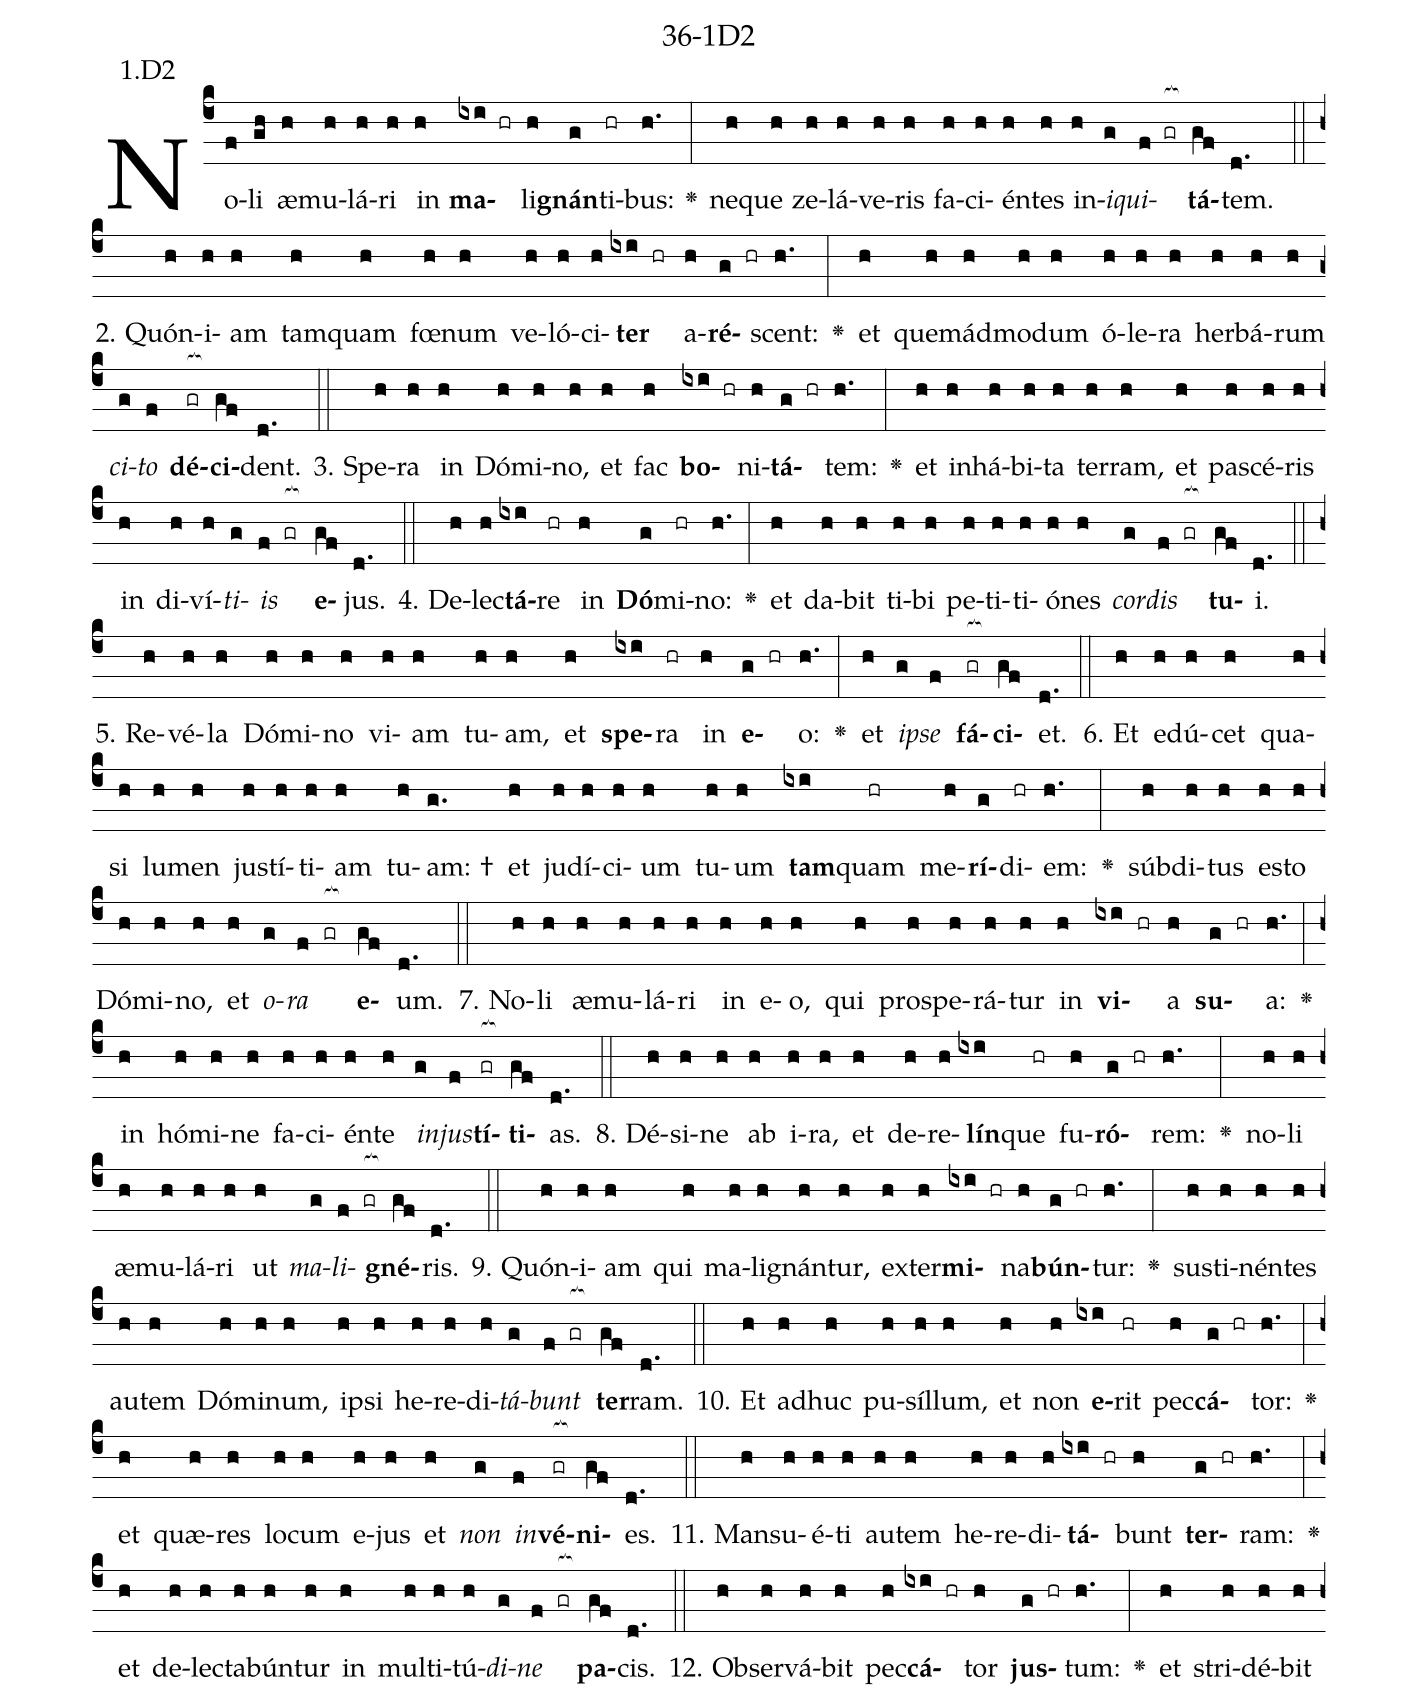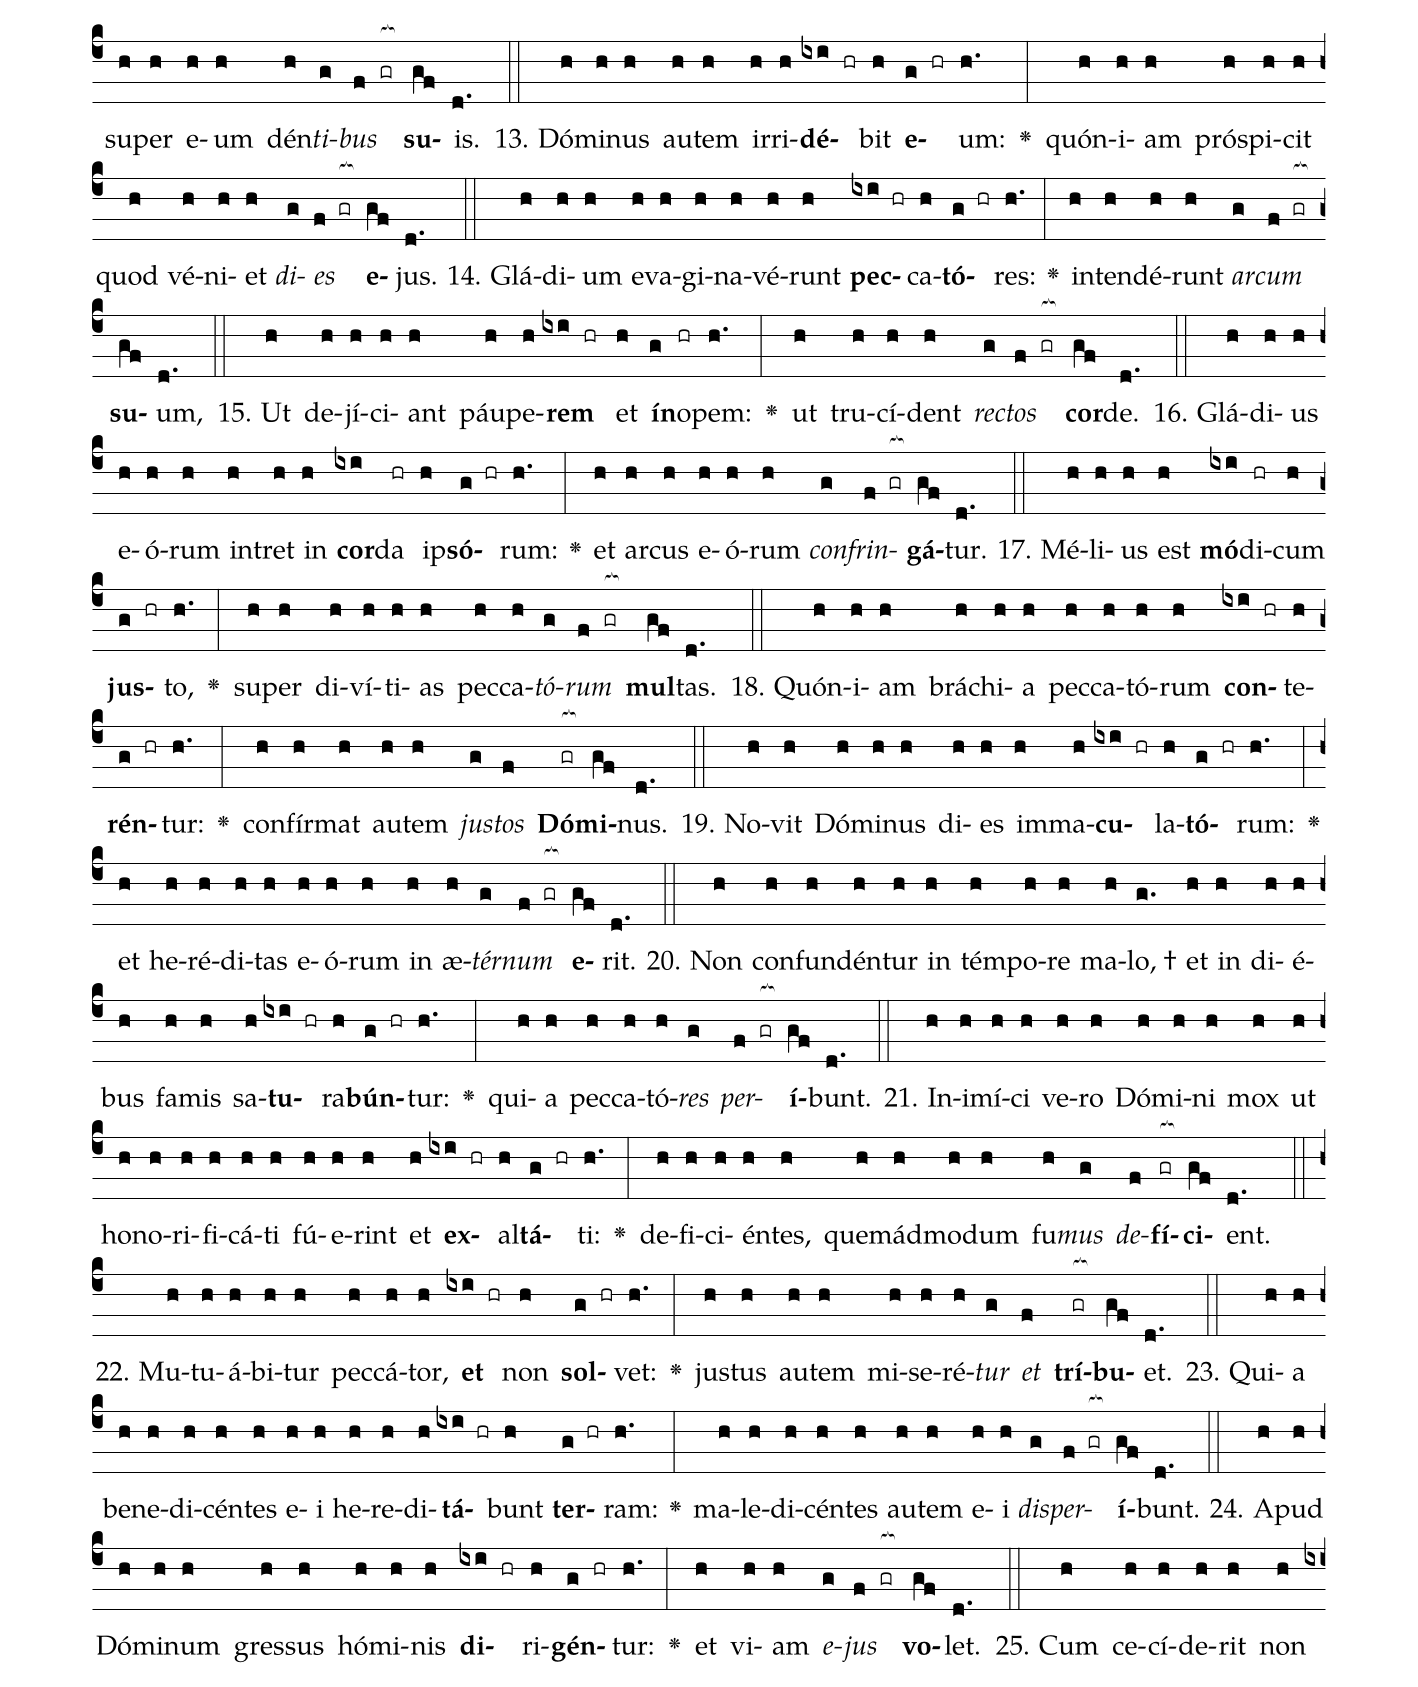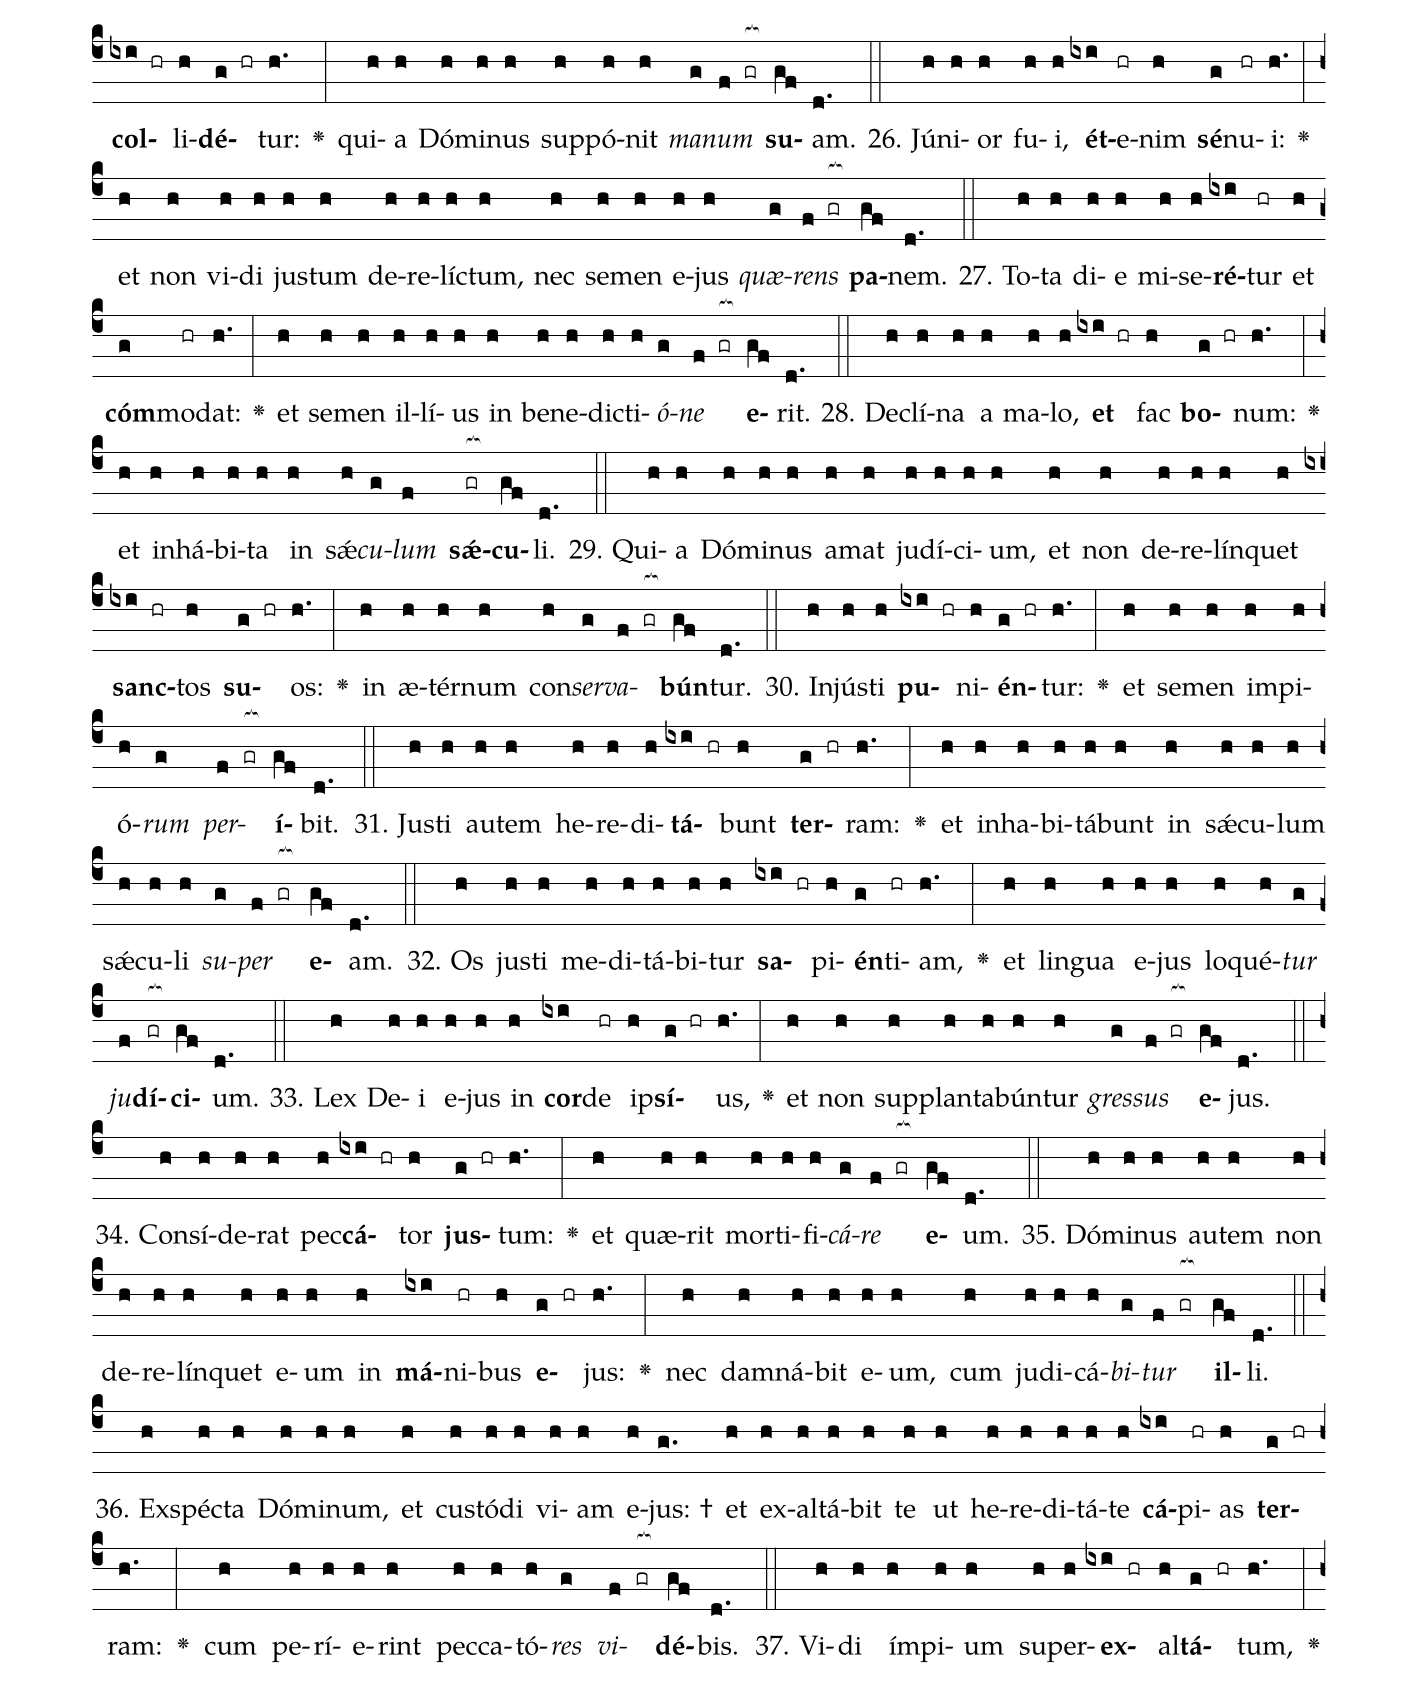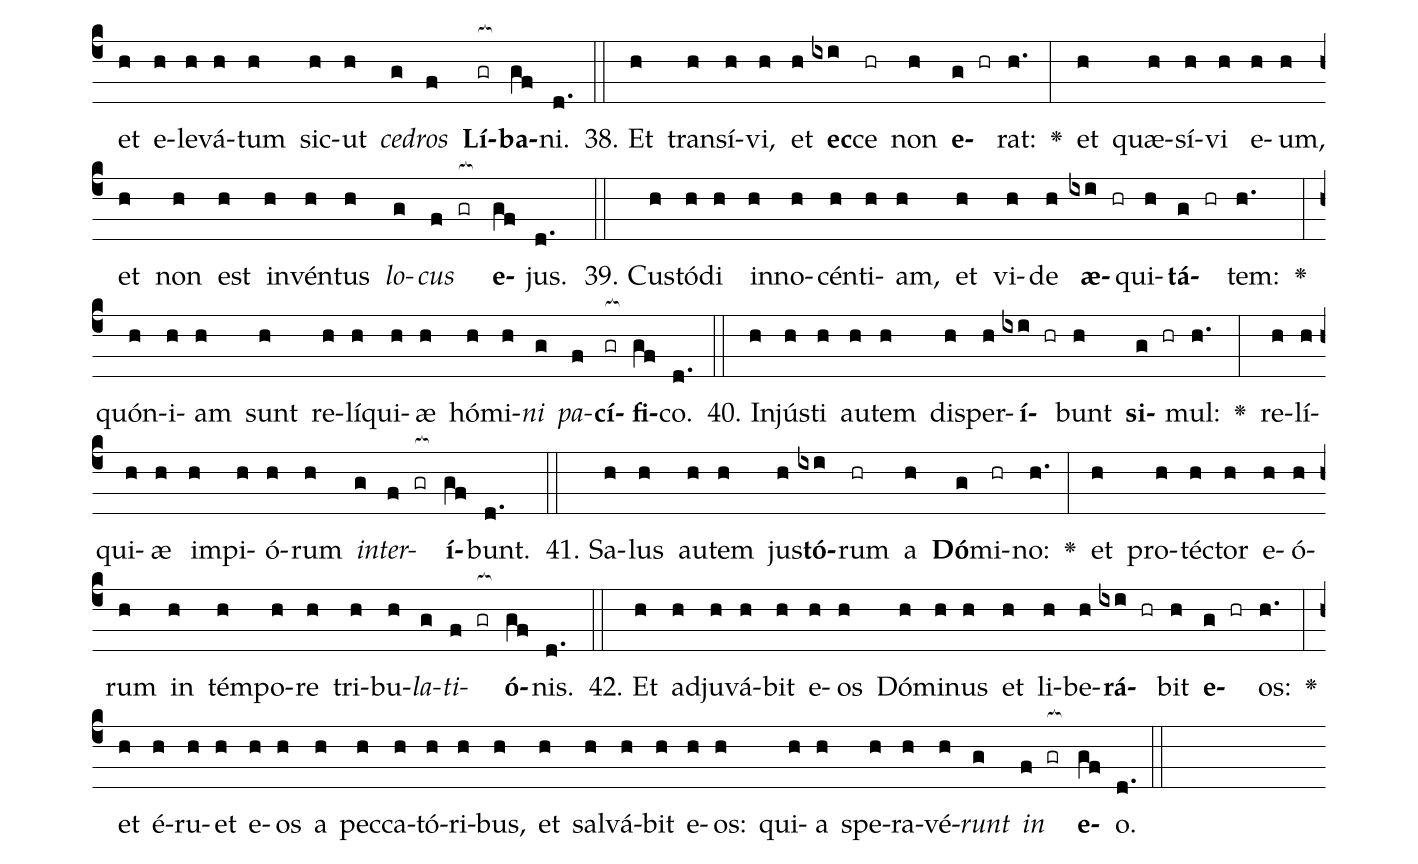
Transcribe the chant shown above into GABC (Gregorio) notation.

name: 36-1D2;
annotation: 1.D2;
%%
(c4)No(f)li(gh) æ(h)mu(h)lá(h)ri(h) in(h) <b>ma</b>(ixi hr)li(h)<b>gnán</b>(g)ti(hr)bus:(h.) <v>\greheightstar</v>(:) ne(h)que(h) ze(h)lá(h)ve(h)ris(h) fa(h)ci(h)én(h)tes(h) in(h)<i>i</i>(g)<i>qui</i>(f gr[ocb:1{])<b>tá</b>(gf[ocb:0}])tem.(d.) (::)
2. Quón(h)i(h)am(h) tam(h)quam(h) fœ(h)num(h) ve(h)ló(h)ci(h)<b>ter</b>(ixi hr) a(h)<b>ré</b>(g hr)scent:(h.) <v>\greheightstar</v>(:) et(h) quem(h)ád(h)mo(h)dum(h) ó(h)le(h)ra(h) her(h)bá(h)rum(h) <i>ci</i>(g)<i>to</i>(f) <b>dé</b>(gr[ocb:1{])<b>ci</b>(gf[ocb:0}])dent.(d.) (::)
3. Spe(h)ra(h) in(h) Dó(h)mi(h)no,(h) et(h) fac(h) <b>bo</b>(ixi hr)ni(h)<b>tá</b>(g hr)tem:(h.) <v>\greheightstar</v>(:) et(h) in(h)há(h)bi(h)ta(h) ter(h)ram,(h) et(h) pa(h)scé(h)ris(h) in(h) di(h)ví(h)<i>ti</i>(g)<i>is</i>(f gr[ocb:1{]) <b>e</b>(gf[ocb:0}])jus.(d.) (::)
4. De(h)lec(h)<b>tá</b>(ixi)re(hr) in(h) <b>Dó</b>(g)mi(hr)no:(h.) <v>\greheightstar</v>(:) et(h) da(h)bit(h) ti(h)bi(h) pe(h)ti(h)ti(h)ó(h)nes(h) <i>cor</i>(g)<i>dis</i>(f gr[ocb:1{]) <b>tu</b>(gf[ocb:0}])i.(d.) (::)
5. Re(h)vé(h)la(h) Dó(h)mi(h)no(h) vi(h)am(h) tu(h)am,(h) et(h) <b>spe</b>(ixi)ra(hr) in(h) <b>e</b>(g hr)o:(h.) <v>\greheightstar</v>(:) et(h) <i>ip</i>(g)<i>se</i>(f) <b>fá</b>(gr[ocb:1{])<b>ci</b>(gf[ocb:0}])et.(d.) (::)
6. Et(h) e(h)dú(h)cet(h) qua(h)si(h) lu(h)men(h) jus(h)tí(h)ti(h)am(h) tu(h)am: †(g.) et(h) ju(h)dí(h)ci(h)um(h) tu(h)um(h) <b>tam</b>(ixi)quam(hr) me(h)<b>rí</b>(g)di(hr)em:(h.) <v>\greheightstar</v>(:) súb(h)di(h)tus(h) es(h)to(h) Dó(h)mi(h)no,(h) et(h) <i>o</i>(g)<i>ra</i>(f gr[ocb:1{]) <b>e</b>(gf[ocb:0}])um.(d.) (::)
7. No(h)li(h) æ(h)mu(h)lá(h)ri(h) in(h) e(h)o,(h) qui(h) pro(h)spe(h)rá(h)tur(h) in(h) <b>vi</b>(ixi hr)a(h) <b>su</b>(g hr)a:(h.) <v>\greheightstar</v>(:) in(h) hó(h)mi(h)ne(h) fa(h)ci(h)én(h)te(h) <i>in</i>(g)<i>jus</i>(f)<b>tí</b>(gr[ocb:1{])<b>ti</b>(gf[ocb:0}])as.(d.) (::)
8. Dé(h)si(h)ne(h) ab(h) i(h)ra,(h) et(h) de(h)re(h)<b>lín</b>(ixi)que(hr) fu(h)<b>ró</b>(g hr)rem:(h.) <v>\greheightstar</v>(:) no(h)li(h) æ(h)mu(h)lá(h)ri(h) ut(h) <i>ma</i>(g)<i>li</i>(f gr[ocb:1{])<b>gné</b>(gf[ocb:0}])ris.(d.) (::)
9. Quón(h)i(h)am(h) qui(h) ma(h)li(h)gnán(h)tur,(h) ex(h)ter(h)<b>mi</b>(ixi hr)na(h)<b>bún</b>(g hr)tur:(h.) <v>\greheightstar</v>(:) sus(h)ti(h)nén(h)tes(h) au(h)tem(h) Dó(h)mi(h)num,(h) ip(h)si(h) he(h)re(h)di(h)<i>tá</i>(g)<i>bunt</i>(f gr[ocb:1{]) <b>ter</b>(gf[ocb:0}])ram.(d.) (::)
10. Et(h) ad(h)huc(h) pu(h)síl(h)lum,(h) et(h) non(h) <b>e</b>(ixi)rit(hr) pec(h)<b>cá</b>(g hr)tor:(h.) <v>\greheightstar</v>(:) et(h) quæ(h)res(h) lo(h)cum(h) e(h)jus(h) et(h) <i>non</i>(g) <i>in</i>(f)<b>vé</b>(gr[ocb:1{])<b>ni</b>(gf[ocb:0}])es.(d.) (::)
11. Man(h)su(h)é(h)ti(h) au(h)tem(h) he(h)re(h)di(h)<b>tá</b>(ixi hr)bunt(h) <b>ter</b>(g hr)ram:(h.) <v>\greheightstar</v>(:) et(h) de(h)lec(h)ta(h)bún(h)tur(h) in(h) mul(h)ti(h)tú(h)<i>di</i>(g)<i>ne</i>(f gr[ocb:1{]) <b>pa</b>(gf[ocb:0}])cis.(d.) (::)
12. Ob(h)ser(h)vá(h)bit(h) pec(h)<b>cá</b>(ixi hr)tor(h) <b>jus</b>(g hr)tum:(h.) <v>\greheightstar</v>(:) et(h) stri(h)dé(h)bit(h) su(h)per(h) e(h)um(h) dén(h)<i>ti</i>(g)<i>bus</i>(f gr[ocb:1{]) <b>su</b>(gf[ocb:0}])is.(d.) (::)
13. Dó(h)mi(h)nus(h) au(h)tem(h) ir(h)ri(h)<b>dé</b>(ixi hr)bit(h) <b>e</b>(g hr)um:(h.) <v>\greheightstar</v>(:) quón(h)i(h)am(h) pró(h)spi(h)cit(h) quod(h) vé(h)ni(h)et(h) <i>di</i>(g)<i>es</i>(f gr[ocb:1{]) <b>e</b>(gf[ocb:0}])jus.(d.) (::)
14. Glá(h)di(h)um(h) e(h)va(h)gi(h)na(h)vé(h)runt(h) <b>pec</b>(ixi hr)ca(h)<b>tó</b>(g hr)res:(h.) <v>\greheightstar</v>(:) in(h)ten(h)dé(h)runt(h) <i>ar</i>(g)<i>cum</i>(f gr[ocb:1{]) <b>su</b>(gf[ocb:0}])um,(d.) (::)
15. Ut(h) de(h)jí(h)ci(h)ant(h) páu(h)pe(h)<b>rem</b>(ixi hr) et(h) <b>ín</b>(g)o(hr)pem:(h.) <v>\greheightstar</v>(:) ut(h) tru(h)cí(h)dent(h) <i>rec</i>(g)<i>tos</i>(f gr[ocb:1{]) <b>cor</b>(gf[ocb:0}])de.(d.) (::)
16. Glá(h)di(h)us(h) e(h)ó(h)rum(h) in(h)tret(h) in(h) <b>cor</b>(ixi)da(hr) ip(h)<b>só</b>(g hr)rum:(h.) <v>\greheightstar</v>(:) et(h) ar(h)cus(h) e(h)ó(h)rum(h) <i>con</i>(g)<i>frin</i>(f gr[ocb:1{])<b>gá</b>(gf[ocb:0}])tur.(d.) (::)
17. Mé(h)li(h)us(h) est(h) <b>mó</b>(ixi)di(hr)cum(h) <b>jus</b>(g hr)to,(h.) <v>\greheightstar</v>(:) su(h)per(h) di(h)ví(h)ti(h)as(h) pec(h)ca(h)<i>tó</i>(g)<i>rum</i>(f gr[ocb:1{]) <b>mul</b>(gf[ocb:0}])tas.(d.) (::)
18. Quón(h)i(h)am(h) brá(h)chi(h)a(h) pec(h)ca(h)tó(h)rum(h) <b>con</b>(ixi hr)te(h)<b>rén</b>(g hr)tur:(h.) <v>\greheightstar</v>(:) con(h)fír(h)mat(h) au(h)tem(h) <i>jus</i>(g)<i>tos</i>(f) <b>Dó</b>(gr[ocb:1{])<b>mi</b>(gf[ocb:0}])nus.(d.) (::)
19. No(h)vit(h) Dó(h)mi(h)nus(h) di(h)es(h) im(h)ma(h)<b>cu</b>(ixi hr)la(h)<b>tó</b>(g hr)rum:(h.) <v>\greheightstar</v>(:) et(h) he(h)ré(h)di(h)tas(h) e(h)ó(h)rum(h) in(h) æ(h)<i>tér</i>(g)<i>num</i>(f gr[ocb:1{]) <b>e</b>(gf[ocb:0}])rit.(d.) (::)
20. Non(h) con(h)fun(h)dén(h)tur(h) in(h) tém(h)po(h)re(h) ma(h)lo, †(g.) et(h) in(h) di(h)é(h)bus(h) fa(h)mis(h) sa(h)<b>tu</b>(ixi hr)ra(h)<b>bún</b>(g hr)tur:(h.) <v>\greheightstar</v>(:) qui(h)a(h) pec(h)ca(h)tó(h)<i>res</i>(g) <i>per</i>(f gr[ocb:1{])<b>í</b>(gf[ocb:0}])bunt.(d.) (::)
21. In(h)i(h)mí(h)ci(h) ve(h)ro(h) Dó(h)mi(h)ni(h) mox(h) ut(h) ho(h)no(h)ri(h)fi(h)cá(h)ti(h) fú(h)e(h)rint(h) et(h) <b>ex</b>(ixi hr)al(h)<b>tá</b>(g hr)ti:(h.) <v>\greheightstar</v>(:) de(h)fi(h)ci(h)én(h)tes,(h) quem(h)ád(h)mo(h)dum(h) fu(h)<i>mus</i>(g) <i>de</i>(f)<b>fí</b>(gr[ocb:1{])<b>ci</b>(gf[ocb:0}])ent.(d.) (::)
22. Mu(h)tu(h)á(h)bi(h)tur(h) pec(h)cá(h)tor,(h) <b>et</b>(ixi hr) non(h) <b>sol</b>(g hr)vet:(h.) <v>\greheightstar</v>(:) jus(h)tus(h) au(h)tem(h) mi(h)se(h)ré(h)<i>tur</i>(g) <i>et</i>(f) <b>trí</b>(gr[ocb:1{])<b>bu</b>(gf[ocb:0}])et.(d.) (::)
23. Qui(h)a(h) be(h)ne(h)di(h)cén(h)tes(h) e(h)i(h) he(h)re(h)di(h)<b>tá</b>(ixi hr)bunt(h) <b>ter</b>(g hr)ram:(h.) <v>\greheightstar</v>(:) ma(h)le(h)di(h)cén(h)tes(h) au(h)tem(h) e(h)i(h) <i>dis</i>(g)<i>per</i>(f gr[ocb:1{])<b>í</b>(gf[ocb:0}])bunt.(d.) (::)
24. A(h)pud(h) Dó(h)mi(h)num(h) gres(h)sus(h) hó(h)mi(h)nis(h) <b>di</b>(ixi hr)ri(h)<b>gén</b>(g hr)tur:(h.) <v>\greheightstar</v>(:) et(h) vi(h)am(h) <i>e</i>(g)<i>jus</i>(f gr[ocb:1{]) <b>vo</b>(gf[ocb:0}])let.(d.) (::)
25. Cum(h) ce(h)cí(h)de(h)rit(h) non(h) <b>col</b>(ixi hr)li(h)<b>dé</b>(g hr)tur:(h.) <v>\greheightstar</v>(:) qui(h)a(h) Dó(h)mi(h)nus(h) sup(h)pó(h)nit(h) <i>ma</i>(g)<i>num</i>(f gr[ocb:1{]) <b>su</b>(gf[ocb:0}])am.(d.) (::)
26. Jú(h)ni(h)or(h) fu(h)i,(h) <b>ét</b>(ixi)e(hr)nim(h) <b>sé</b>(g)nu(hr)i:(h.) <v>\greheightstar</v>(:) et(h) non(h) vi(h)di(h) jus(h)tum(h) de(h)re(h)líc(h)tum,(h) nec(h) se(h)men(h) e(h)jus(h) <i>quæ</i>(g)<i>rens</i>(f gr[ocb:1{]) <b>pa</b>(gf[ocb:0}])nem.(d.) (::)
27. To(h)ta(h) di(h)e(h) mi(h)se(h)<b>ré</b>(ixi)tur(hr) et(h) <b>cóm</b>(g)mo(hr)dat:(h.) <v>\greheightstar</v>(:) et(h) se(h)men(h) il(h)lí(h)us(h) in(h) be(h)ne(h)dic(h)ti(h)<i>ó</i>(g)<i>ne</i>(f gr[ocb:1{]) <b>e</b>(gf[ocb:0}])rit.(d.) (::)
28. De(h)clí(h)na(h) a(h) ma(h)lo,(h) <b>et</b>(ixi hr) fac(h) <b>bo</b>(g hr)num:(h.) <v>\greheightstar</v>(:) et(h) in(h)há(h)bi(h)ta(h) in(h) sǽ(h)<i>cu</i>(g)<i>lum</i>(f) <b>sǽ</b>(gr[ocb:1{])<b>cu</b>(gf[ocb:0}])li.(d.) (::)
29. Qui(h)a(h) Dó(h)mi(h)nus(h) a(h)mat(h) ju(h)dí(h)ci(h)um,(h) et(h) non(h) de(h)re(h)lín(h)quet(h) <b>sanc</b>(ixi hr)tos(h) <b>su</b>(g hr)os:(h.) <v>\greheightstar</v>(:) in(h) æ(h)tér(h)num(h) con(h)<i>ser</i>(g)<i>va</i>(f gr[ocb:1{])<b>bún</b>(gf[ocb:0}])tur.(d.) (::)
30. In(h)jús(h)ti(h) <b>pu</b>(ixi hr)ni(h)<b>én</b>(g hr)tur:(h.) <v>\greheightstar</v>(:) et(h) se(h)men(h) im(h)pi(h)ó(h)<i>rum</i>(g) <i>per</i>(f gr[ocb:1{])<b>í</b>(gf[ocb:0}])bit.(d.) (::)
31. Jus(h)ti(h) au(h)tem(h) he(h)re(h)di(h)<b>tá</b>(ixi hr)bunt(h) <b>ter</b>(g hr)ram:(h.) <v>\greheightstar</v>(:) et(h) in(h)ha(h)bi(h)tá(h)bunt(h) in(h) sǽ(h)cu(h)lum(h) sǽ(h)cu(h)li(h) <i>su</i>(g)<i>per</i>(f gr[ocb:1{]) <b>e</b>(gf[ocb:0}])am.(d.) (::)
32. Os(h) jus(h)ti(h) me(h)di(h)tá(h)bi(h)tur(h) <b>sa</b>(ixi hr)pi(h)<b>én</b>(g)ti(hr)am,(h.) <v>\greheightstar</v>(:) et(h) lin(h)gua(h) e(h)jus(h) lo(h)qué(h)<i>tur</i>(g) <i>ju</i>(f)<b>dí</b>(gr[ocb:1{])<b>ci</b>(gf[ocb:0}])um.(d.) (::)
33. Lex(h) De(h)i(h) e(h)jus(h) in(h) <b>cor</b>(ixi)de(hr) ip(h)<b>sí</b>(g hr)us,(h.) <v>\greheightstar</v>(:) et(h) non(h) sup(h)plan(h)ta(h)bún(h)tur(h) <i>gres</i>(g)<i>sus</i>(f gr[ocb:1{]) <b>e</b>(gf[ocb:0}])jus.(d.) (::)
34. Con(h)sí(h)de(h)rat(h) pec(h)<b>cá</b>(ixi hr)tor(h) <b>jus</b>(g hr)tum:(h.) <v>\greheightstar</v>(:) et(h) quæ(h)rit(h) mor(h)ti(h)fi(h)<i>cá</i>(g)<i>re</i>(f gr[ocb:1{]) <b>e</b>(gf[ocb:0}])um.(d.) (::)
35. Dó(h)mi(h)nus(h) au(h)tem(h) non(h) de(h)re(h)lín(h)quet(h) e(h)um(h) in(h) <b>má</b>(ixi)ni(hr)bus(h) <b>e</b>(g hr)jus:(h.) <v>\greheightstar</v>(:) nec(h) dam(h)ná(h)bit(h) e(h)um,(h) cum(h) ju(h)di(h)cá(h)<i>bi</i>(g)<i>tur</i>(f gr[ocb:1{]) <b>il</b>(gf[ocb:0}])li.(d.) (::)
36. Ex(h)spéc(h)ta(h) Dó(h)mi(h)num,(h) et(h) cus(h)tó(h)di(h) vi(h)am(h) e(h)jus: †(g.) et(h) ex(h)al(h)tá(h)bit(h) te(h) ut(h) he(h)re(h)di(h)tá(h)te(h) <b>cá</b>(ixi)pi(hr)as(h) <b>ter</b>(g hr)ram:(h.) <v>\greheightstar</v>(:) cum(h) pe(h)rí(h)e(h)rint(h) pec(h)ca(h)tó(h)<i>res</i>(g) <i>vi</i>(f gr[ocb:1{])<b>dé</b>(gf[ocb:0}])bis.(d.) (::)
37. Vi(h)di(h) ím(h)pi(h)um(h) su(h)per(h)<b>ex</b>(ixi hr)al(h)<b>tá</b>(g hr)tum,(h.) <v>\greheightstar</v>(:) et(h) e(h)le(h)vá(h)tum(h) sic(h)ut(h) <i>ce</i>(g)<i>dros</i>(f) <b>Lí</b>(gr[ocb:1{])<b>ba</b>(gf[ocb:0}])ni.(d.) (::)
38. Et(h) trans(h)í(h)vi,(h) et(h) <b>ec</b>(ixi)ce(hr) non(h) <b>e</b>(g hr)rat:(h.) <v>\greheightstar</v>(:) et(h) quæ(h)sí(h)vi(h) e(h)um,(h) et(h) non(h) est(h) in(h)vén(h)tus(h) <i>lo</i>(g)<i>cus</i>(f gr[ocb:1{]) <b>e</b>(gf[ocb:0}])jus.(d.) (::)
39. Cus(h)tó(h)di(h) in(h)no(h)cén(h)ti(h)am,(h) et(h) vi(h)de(h) <b>æ</b>(ixi hr)qui(h)<b>tá</b>(g hr)tem:(h.) <v>\greheightstar</v>(:) quón(h)i(h)am(h) sunt(h) re(h)lí(h)qui(h)æ(h) hó(h)mi(h)<i>ni</i>(g) <i>pa</i>(f)<b>cí</b>(gr[ocb:1{])<b>fi</b>(gf[ocb:0}])co.(d.) (::)
40. In(h)jús(h)ti(h) au(h)tem(h) dis(h)per(h)<b>í</b>(ixi hr)bunt(h) <b>si</b>(g hr)mul:(h.) <v>\greheightstar</v>(:) re(h)lí(h)qui(h)æ(h) im(h)pi(h)ó(h)rum(h) <i>in</i>(g)<i>ter</i>(f gr[ocb:1{])<b>í</b>(gf[ocb:0}])bunt.(d.) (::)
41. Sa(h)lus(h) au(h)tem(h) jus(h)<b>tó</b>(ixi)rum(hr) a(h) <b>Dó</b>(g)mi(hr)no:(h.) <v>\greheightstar</v>(:) et(h) pro(h)téc(h)tor(h) e(h)ó(h)rum(h) in(h) tém(h)po(h)re(h) tri(h)bu(h)<i>la</i>(g)<i>ti</i>(f gr[ocb:1{])<b>ó</b>(gf[ocb:0}])nis.(d.) (::)
42. Et(h) ad(h)ju(h)vá(h)bit(h) e(h)os(h) Dó(h)mi(h)nus(h) et(h) li(h)be(h)<b>rá</b>(ixi hr)bit(h) <b>e</b>(g hr)os:(h.) <v>\greheightstar</v>(:) et(h) é(h)ru(h)et(h) e(h)os(h) a(h) pec(h)ca(h)tó(h)ri(h)bus,(h) et(h) sal(h)vá(h)bit(h) e(h)os:(h) qui(h)a(h) spe(h)ra(h)vé(h)<i>runt</i>(g) <i>in</i>(f gr[ocb:1{]) <b>e</b>(gf[ocb:0}])o.(d.) (::)
